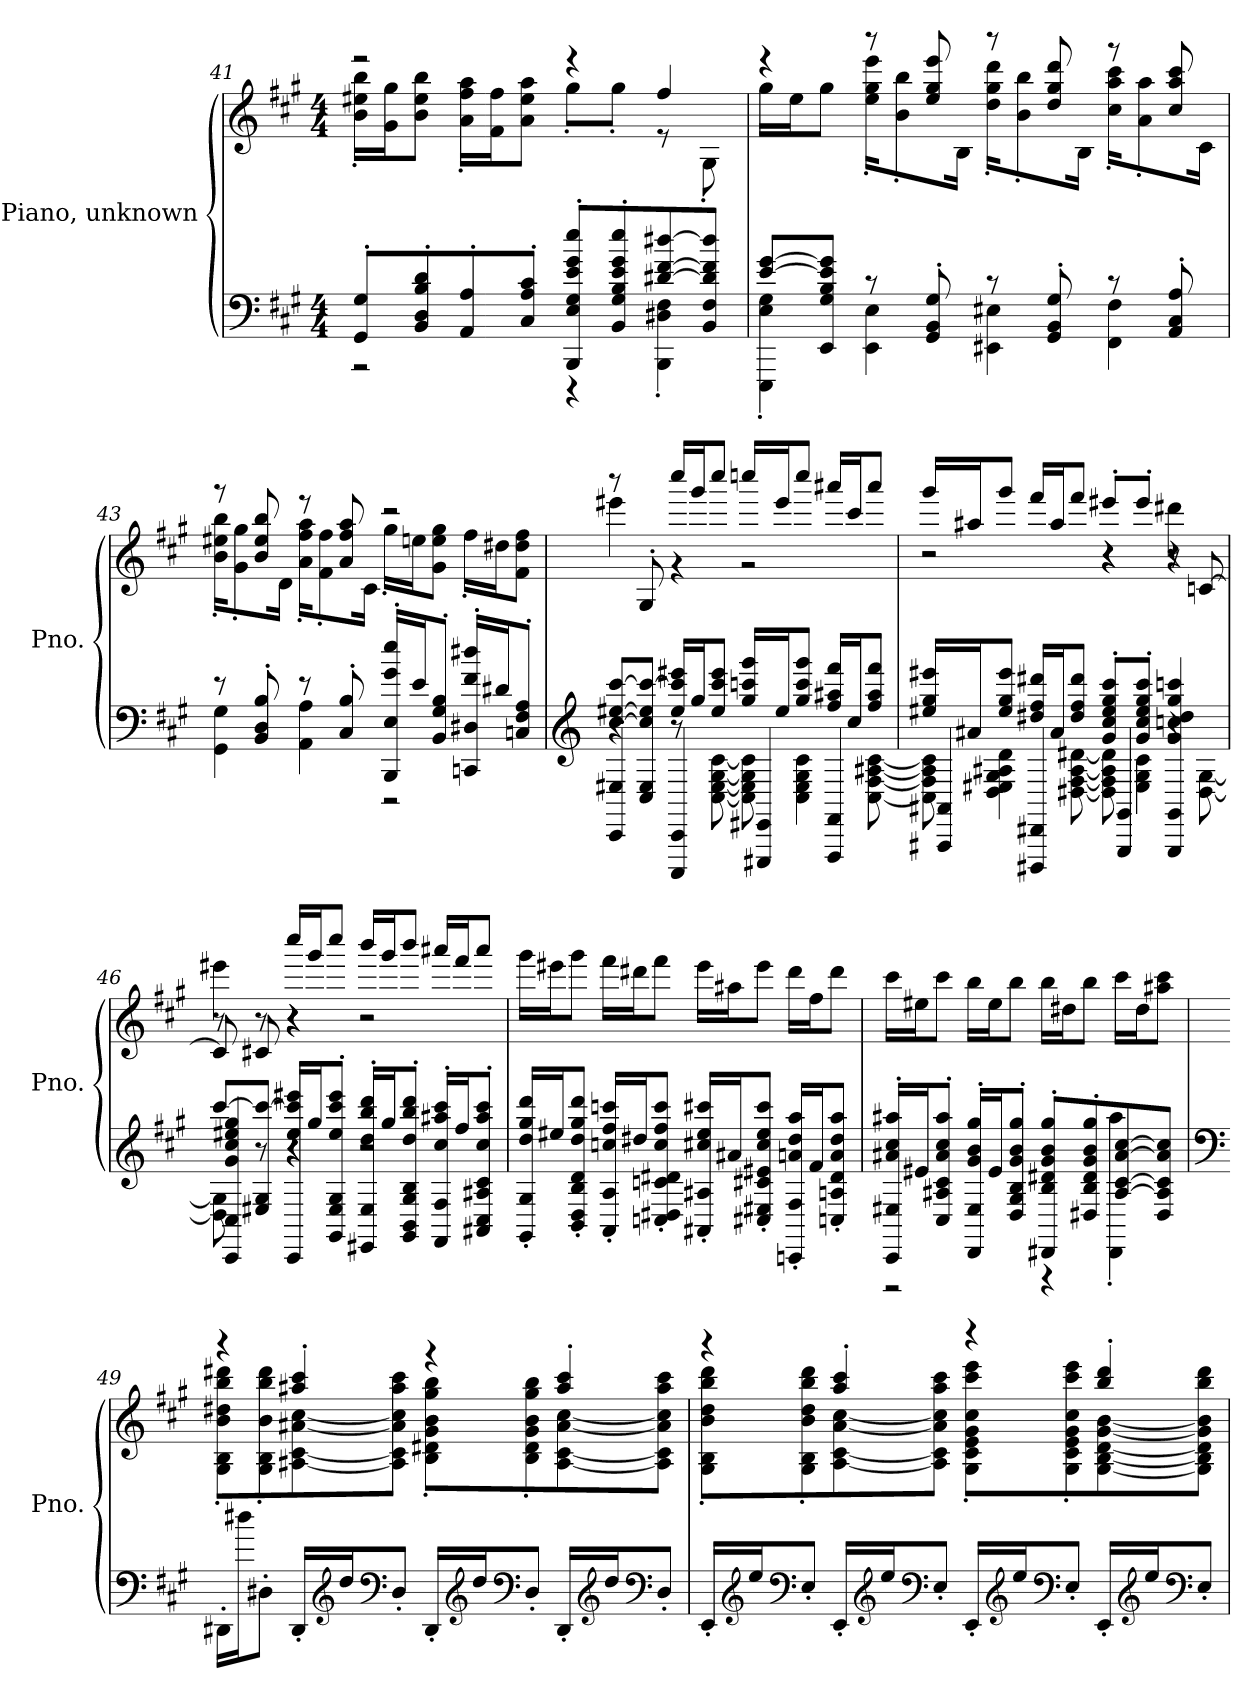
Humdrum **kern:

**kern	**kern
*part1	*part1
*staff2	*staff1
*I"Piano, unknown	*
*I'Pno.	*
!!LO:PB:g=z
*clefF4	*clefG2
*k[f#c#g#]	*k[f#c#g#]
*M4/4	*M4/4
=41	=41
*^	*^
8GG#/' 8G#/'L	2r	2r	16b\' 16ee#X\' 16bb\'LL
.	.	.	16g#\ 16gg#\J
8BB/' 8D/' 8B/' 8d/'	.	.	8b\ 8ee#\ 8bb\J
8AA/' 8A/'	.	.	16a\' 16ff#\' 16aa\'LL
.	.	.	16f#\ 16ff#\J
8C#/' 8A/' 8c#/'J	.	.	8a\ 8ee#\ 8aa\J
8BBB/' 8E/' 8G#/' 8e/' 8g#/' 8ee/'L	4r	4r	8gg#'\L
8BB/' 8G#/' 8B/' 8e/' 8g#/' 8ee/'	.	.	8gg#'\J
[8d#X/ [8f#/ [8dd#X/	4BBB\' 4D#X\' 4F#\'	4ff#/	8r
8BB/ 8F#/ 8d#/] 8f#/] 8dd#/]J	.	.	8G#'\
=42	=42	=42	=42
[8e/ [8g#/L	4EEE\' 4E\' 4G#\'	4r	16gg#\LL
.	.	.	16ee\J
8EE/ 8G#/ 8B/ 8e/] 8g#/]J	.	.	8gg#\J
8r	4EE\ 4E\	8r	16ee\' 16gg#\' 16eee\'KL
.	.	.	8b\' 8bb\'
8GG#/' 8BB/' 8G#/'	.	8ee/ 8gg#/ 8eee/	.
.	.	.	16B\Jk
8r	4EE#X\ 4E#X\	8r	16dd\' 16gg#\' 16ddd\'KL
.	.	.	8b\' 8bb\'
8GG#/' 8BB/' 8G#/'	.	8dd/ 8gg#/ 8ddd/	.
.	.	.	16B\Jk
8r	4FF#\ 4F#\	8r	16cc#\' 16aa\' 16ccc#\'KL
.	.	.	8a\' 8aa\'
8AA/' 8C#/' 8A/'	.	8cc#/ 8aa/ 8ccc#/	.
.	.	.	16c#\Jk
!!LO:LB:g=z	!!
=43	=43	=43	=43
8r	4GG#\ 4G#\	8r	16b\' 16ee#X\' 16bb\'KL
.	.	.	8g#\' 8gg#\'
8BB/' 8D/' 8B/'	.	8b/ 8ee#/ 8bb/	.
.	.	.	16d\Jk
8r	4AA\ 4A\	8r	16a\' 16ff#\' 16aa\'KL
.	.	.	8f#\' 8ff#\'
8C#/' 8B/'	.	8a/ 8ff#/ 8aa/	.
.	.	.	16c#\Jk
16BBB/' 16E/' 16g#/' 16ee/'LL	2r	2r	16gg#'\LL
16e/J	.	.	16een\J
8BB/' 8G#/' 8B/'J	.	.	8g#\ 8ee\ 8gg#\J
16CCn/' 16D#X/' 16f#/' 16dd#X/'LL	.	.	16ff#'\LL
16d#X/J	.	.	16dd#X\J
8Cn/' 8F#/' 8A/'J	.	.	8f#\ 8dd#\ 8ff#\J
*v	*v	*	*
=44	=44	=44
*clefG2	*	*
*^	*	*
*	*^	*	*
[8cc#/ [8ee#X/ [8ccc#/L	4r	4CC#/' 4E#X/'	8r	4eee#X\
8C#/ 8E#/ 8cc#/] 8ee#/] 8ccc#/_J	.	.	8G#'/	.
16ee#/ 16ccc#/] 16eee#X/LL	8r	4CCC#/ 4CC#/	16cccc#/LL	4r
16gg#/J	.	.	16ggg#/J	.
8ee#/ 8ccc#/ 8eee#/J	[8C#\ [8E#\ [8G#\ [8c#\	.	8cccc#/J	.
16gg#/ 16cccn/ 16ggg#/LL	8C#\] 8E#\] 8G#\] 8c#\]	4EEE#X/ 4EE#X/	16ccccn/LL	2r
16ee#/J	.	.	16eee#/J	.
8gg#/ 8ccc/ 8ggg#/J	4C#\ 4E#\ 4G#\ 4c#\	.	8cccc/J	.
16ff#/ 16aa#X/ 16fff#/LL	.	4FFF#/ 4FF#/	16aaa#X/LL	.
16cc#/J	.	.	16ccc#/J	.
8ff#/ 8aa#/ 8fff#/J	[8C#\ [8F#\ [8A#X\ [8c#\	.	8aaa#/J	.
!!LO:LB:g=z
=45	=45	=45	=45	=45
*	*	*	*	*^
16ee#X/ 16gg#/ 16eee#X/LL	8C#\] 8F#\] 8A#\] 8c#\]	4AAA#X/ 4AA#X/	16ggg#/LL	2r	2r
16a#X/J	.	.	16aa#X/J	.	.
8ee#/ 8gg#/ 8eee#/J	4D\ 4E#X\ 4G#\ 4A#X\ 4d\	.	8ggg#/J	.	.
16dd#X/ 16ff#/ 16ddd#X/LL	.	4DDD#X/ 4DD#X/	16fff#/LL	.	.
16a#/J	.	.	16aa#/J	.	.
8dd#/ 8ff#/ 8ddd#/J	[8D#X\ [8F#\ [8A#\ [8d#X\	.	8fff#/J	.	.
8g#/' 8cc#/' 8ee#/' 8gg#/' 8ccc#/'L	8D#\] 8F#\] 8A#\] 8d#\]	4GGG#/ 4GG#/	8eee#X'/L	4r	4r
8g#/' 8cc#/' 8ee#/' 8gg#/' 8ccc#/'J	4E#\ 4G#\ 4c#\	.	8eee#'/J	.	.
4r	.	4GGG#/ 4GG#/ 4g#/ 4ccn/ 4dd#/ 4gg#/ 4cccn/	4r	4ddd#X\	8r
.	[8D#\ [8G#\	.	.	.	[8cn/
=46	=46	=46	=46	=46	=46
[8ccc#/L	8D#\] 8G#\]	4CC#/ 4C#/ 4g#/ 4cc#/ 4ee#X/ 4gg#/	8r	4eee#X\	8c/]
8E#X/ 8G#/ 8ccc#/_J	8r	.	8c#X/	.	8r
16CC#/ 16ee#/ 16ccc#/] 16eee#X/LL	4r	4r	16cccc#/LL	4r	4r
16gg#/J	.	.	16ggg#/J	.	.
8GG#/' 8E#/' 8G#/' 8ee#/' 8ccc#/' 8eee#/'J	.	.	8cccc#/J	.	.
16EE#X/' 16E#/' 16dd/' 16bb/' 16ddd/'LL	2r	2r	16bbb/LL	2r	2r
16gg#/J	.	.	16ggg#/J	.	.
8GG#/' 8BB/' 8G#/' 8B/' 8dd/' 8bb/' 8ddd/'J	.	.	8bbb/J	.	.
16FF#/' 16F#/' 16cc#/' 16aa#X/' 16ccc#/'LL	.	.	16aaa#X/LL	.	.
16ff#/J	.	.	16fff#/J	.	.
8AA#X/' 8C#/' 8A#X/' 8c#/' 8cc#/' 8aa#/' 8ccc#/'J	.	.	8aaa#/J	.	.
*v	*v	*v	*	*	*
*	*v	*v	*v
!!LO:LB:g=z
=47	=47
16GG#/' 16G#/' 16dd/' 16gg#/' 16ddd/'LL	16ggg#\LL
16ee#X/J	16eee#X\J
8BB/' 8D/' 8B/' 8d/' 8dd/' 8gg#/' 8ddd/'J	8ggg#\J
16AA/' 16A/' 16ccn/' 16ff#/' 16cccn/'LL	16fff#\LL
16dd#X/J	16ddd#X\J
8Cn/' 8D#X/' 8cn/' 8d#X/' 8cc/' 8ff#/' 8ccc/'J	8fff#\J
16AA#X/' 16A#X/' 16cc#X/' 16ee#/' 16ccc#X/'LL	16eee#\LL
16a#X/J	16aa#X\J
8C#X/' 8E#X/' 8c#X/' 8e#X/' 8cc#/' 8ee#/' 8ccc#/'J	8eee#\J
16CCn/' 16F#/' 16an/' 16dd#/' 16aa/'LL	16ddd#\LL
16f#/J	16ff#\J
8Cn/' 8An/' 8d#/' 8a/' 8dd#/' 8aa/'J	8ddd#\J
=48	=48
*^	*
16CC#/' 16E#X/' 16a#X/' 16cc#/' 16aa#X/'LL	2r	16ccc#\LL
16e#X/J	.	16ee#X\J
8C#/' 8A#X/' 8c#/' 8a#/' 8cc#/' 8aa#/'J	.	8ccc#\J
16DD/' 16E#/' 16g#/' 16b/' 16gg#/'LL	.	16bb\LL
16e#/J	.	16ee#\J
8D/' 8G#/' 8B/' 8g#/' 8b/' 8gg#/'J	.	8bb\J
8DD#X/' 8B/' 8d#X/' 8g#/' 8b/' 8gg#/'L	4r	16bb\LL
.	.	16dd#X\J
8D#X/' 8B/' 8d#/' 8g#/' 8b/' 8gg#/'	.	8bb\J
[8A#/ [8c#/ [8a#/ [8cc#/	4DD#\' 4aa#\'	16ccc#\LL
.	.	16dd#\J
8D#/ 8A#/] 8c#/] 8a#/] 8cc#/]J	.	8aa#X\ 8ccc#\J
*v	*v	*
!!LO:LB:g=z
=49	=49
*clefF4	*
*	*^
16DD#X'\LL	4r	8G#\' 8B\' 8b\' 8dd#X\' 8bb\' 8ddd#X\'L
16dd#X\J	.	.
8D#X'\J	.	8G#\' 8B\' 8b\' 8bb\' 8ddd#\'
16DD#'/LL	4aa#X/' 4ccc#/'	[8A#X\ [8c#\ [8a#X\ [8cc#\
*clefG2	*	*
16dd#/J	.	.
*clefF4	*	*
8D#'/J	.	8A#\] 8c#\] 8a#\] 8cc#\] 8aa#\ 8ccc#\J
16DD#'/LL	4r	8B\' 8d#X\' 8g#\' 8b\' 8gg#\' 8bb\'L
*clefG2	*	*
16dd#/J	.	.
*clefF4	*	*
8D#'/J	.	8B\' 8d#\' 8g#\' 8b\' 8gg#\' 8bb\'
16DD#'/LL	4aa#/' 4ccc#/'	[8A#\ [8c#\ [8a#\ [8cc#\
*clefG2	*	*
16dd#/J	.	.
*clefF4	*	*
8D#'/J	.	8A#\] 8c#\] 8a#\] 8cc#\] 8aa#\ 8ccc#\J
!!LO:LB:g=z	!!
=50	=50	=50
16EE'/LL	4r	8G#\' 8B\' 8b\' 8dd\' 8bb\' 8ddd\'L
*clefG2	*	*
16ee/J	.	.
*clefF4	*	*
8E'/J	.	8G#\' 8B\' 8b\' 8dd\' 8bb\' 8ddd\'
16EE'/LL	4aa/' 4ccc#/'	[8A\ [8c#\ [8a\ [8cc#\
*clefG2	*	*
16ee/J	.	.
*clefF4	*	*
8E'/J	.	8A\] 8c#\] 8a\] 8cc#\] 8aa\ 8ccc#\J
16EE'/LL	4r	8G#\' 8c#\' 8e\' 8g#\' 8cc#\' 8ccc#\' 8eee\'L
*clefG2	*	*
16ee/J	.	.
*clefF4	*	*
8E'/J	.	8G#\' 8c#\' 8e\' 8g#\' 8cc#\' 8ccc#\' 8eee\'
16EE'/LL	4bb/' 4ddd/'	[8G#\ [8B\ [8d\ [8g#\ [8b\
*clefG2	*	*
16ee/J	.	.
*clefF4	*	*
8E'/J	.	8G#\] 8B\] 8d\] 8g#\] 8b\] 8bb\ 8ddd\J
*	*v	*v
=	=
*-	*-
